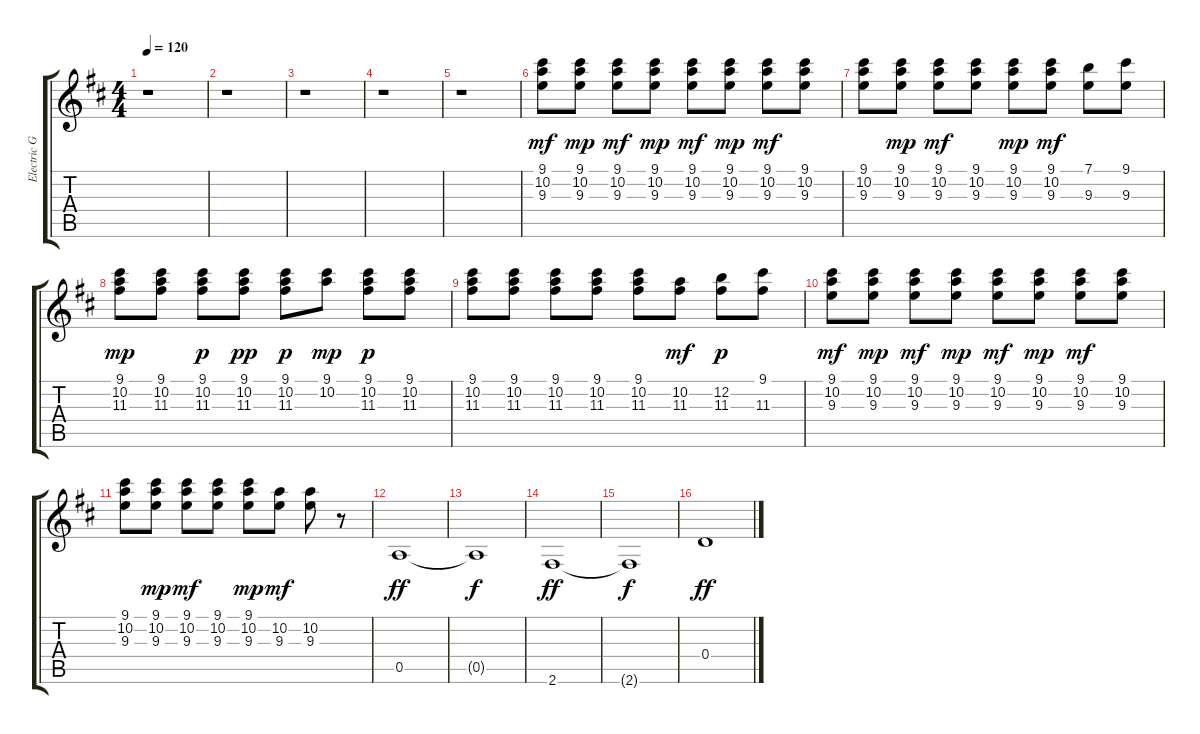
\track ("Electric Guitar" "Electric G") {instrument electricguitarclean}
\staff {score tabs}
\tuning (E4 B3 G3 D3 A2 E2) {hide}
\ts (4 4)
\tempo 120
\clef g2
\ks d
r.1{dy mf} |
r.1 |
r.1 |
r.1 |
r.1 |
(9.1 10.2 9.3).8 (9.1 10.2 9.3).8{dy mp} (9.1 10.2 9.3).8{dy mf} (9.1 10.2 9.3).8{dy mp} (9.1 10.2 9.3).8{dy mf} (9.1 10.2 9.3).8{dy mp} (9.1 10.2 9.3).8{dy mf} (9.1 10.2 9.3).8 |
(9.1 10.2 9.3).8 (9.1 10.2 9.3).8{dy mp} (9.1 10.2 9.3).8{dy mf} (9.1 10.2 9.3).8 (9.1 10.2 9.3).8{dy mp} (9.1 10.2 9.3).8{dy mf} (7.1 9.3).8 (9.1 9.3).8 |
(9.1 10.2 11.3).8{dy mp} (9.1 10.2 11.3).8 (9.1 10.2 11.3).8{dy p} (9.1 10.2 11.3).8{dy pp} (9.1 10.2 11.3).8{dy p} (9.1 10.2).8{dy mp} (9.1 10.2 11.3).8{dy p} (9.1 10.2 11.3).8 |
(9.1 10.2 11.3).8 (9.1 10.2 11.3).8 (9.1 10.2 11.3).8 (9.1 10.2 11.3).8 (9.1 10.2 11.3).8 (10.2 11.3).8{dy mf} (12.2 11.3).8{dy p} (9.1 11.3).8 |
(9.1 10.2 9.3).8{dy mf} (9.1 10.2 9.3).8{dy mp} (9.1 10.2 9.3).8{dy mf} (9.1 10.2 9.3).8{dy mp} (9.1 10.2 9.3).8{dy mf} (9.1 10.2 9.3).8{dy mp} (9.1 10.2 9.3).8{dy mf} (9.1 10.2 9.3).8 |
(9.1 10.2 9.3).8 (9.1 10.2 9.3).8{dy mp} (9.1 10.2 9.3).8{dy mf} (9.1 10.2 9.3).8 (9.1 10.2 9.3).8{dy mp} (10.2 9.3).8{dy mf} (10.2 9.3).8 r.8 |
0.5.1{dy ff} |
0.5{t}.1{dy f} |
2.6.1{dy ff} |
2.6{t}.1{dy f} |
0.4.1{dy ff}
